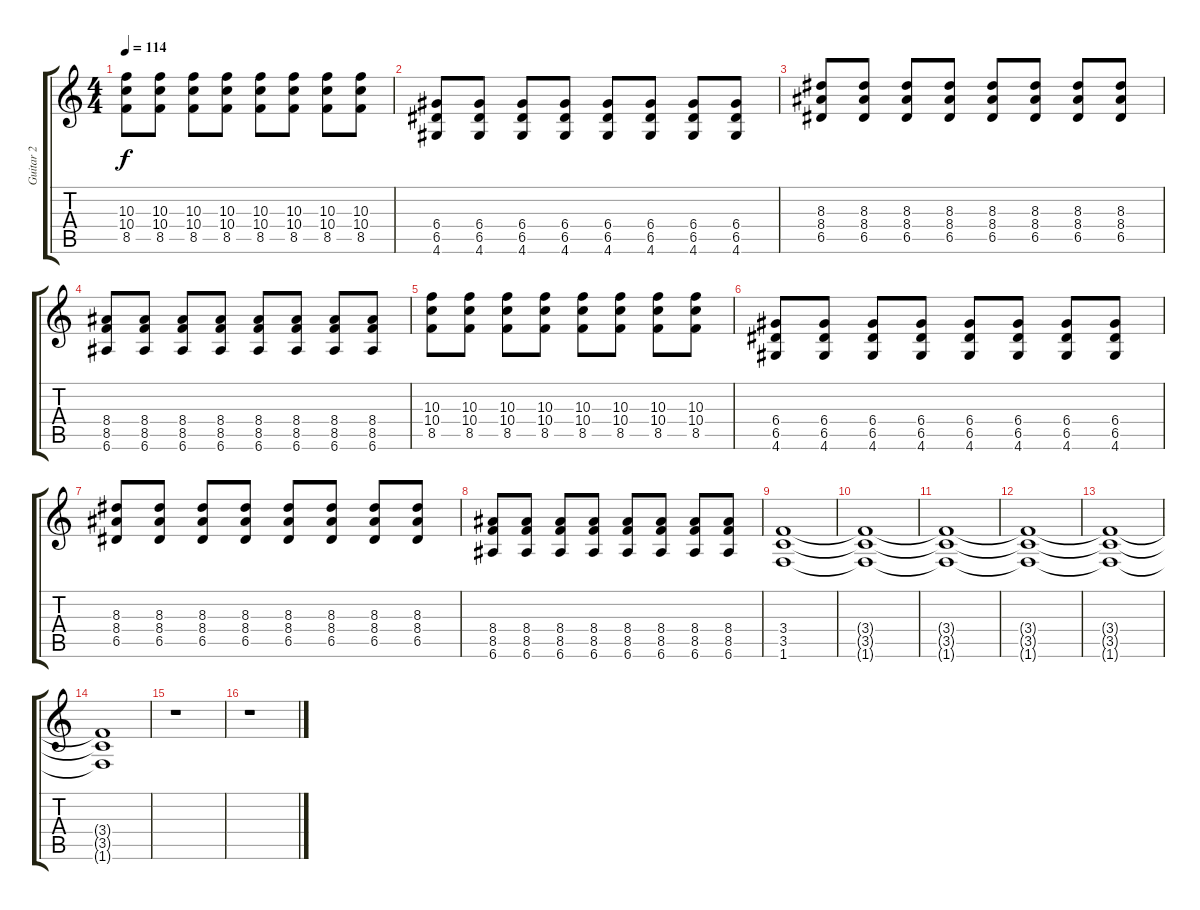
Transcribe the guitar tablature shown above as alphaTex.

\track ("Guitar 2" "Guitar 2") {instrument distortionguitar}
\staff {score tabs}
\tuning (E4 B3 G3 D3 A2 E2) {hide}
\ts (4 4)
\tempo 114
\clef g2
\ks c
(10.3 10.4 8.5).8{dy f} (10.3 10.4 8.5).8 (10.3 10.4 8.5).8 (10.3 10.4 8.5).8 (10.3 10.4 8.5).8 (10.3 10.4 8.5).8 (10.3 10.4 8.5).8 (10.3 10.4 8.5).8 |
(6.4 6.5 4.6).8 (6.4 6.5 4.6).8 (6.4 6.5 4.6).8 (6.4 6.5 4.6).8 (6.4 6.5 4.6).8 (6.4 6.5 4.6).8 (6.4 6.5 4.6).8 (6.4 6.5 4.6).8 |
(8.3 8.4 6.5).8 (8.3 8.4 6.5).8 (8.3 8.4 6.5).8 (8.3 8.4 6.5).8 (8.3 8.4 6.5).8 (8.3 8.4 6.5).8 (8.3 8.4 6.5).8 (8.3 8.4 6.5).8 |
(8.4 8.5 6.6).8 (8.4 8.5 6.6).8 (8.4 8.5 6.6).8 (8.4 8.5 6.6).8 (8.4 8.5 6.6).8 (8.4 8.5 6.6).8 (8.4 8.5 6.6).8 (8.4 8.5 6.6).8 |
(10.3 10.4 8.5).8 (10.3 10.4 8.5).8 (10.3 10.4 8.5).8 (10.3 10.4 8.5).8 (10.3 10.4 8.5).8 (10.3 10.4 8.5).8 (10.3 10.4 8.5).8 (10.3 10.4 8.5).8 |
(6.4 6.5 4.6).8 (6.4 6.5 4.6).8 (6.4 6.5 4.6).8 (6.4 6.5 4.6).8 (6.4 6.5 4.6).8 (6.4 6.5 4.6).8 (6.4 6.5 4.6).8 (6.4 6.5 4.6).8 |
(8.3 8.4 6.5).8 (8.3 8.4 6.5).8 (8.3 8.4 6.5).8 (8.3 8.4 6.5).8 (8.3 8.4 6.5).8 (8.3 8.4 6.5).8 (8.3 8.4 6.5).8 (8.3 8.4 6.5).8 |
(8.4 8.5 6.6).8 (8.4 8.5 6.6).8 (8.4 8.5 6.6).8 (8.4 8.5 6.6).8 (8.4 8.5 6.6).8 (8.4 8.5 6.6).8 (8.4 8.5 6.6).8 (8.4 8.5 6.6).8 |
(3.4 3.5 1.6).1 |
(3.4{t} 3.5{t} 1.6{t}).1 |
(3.4{t} 3.5{t} 1.6{t}).1{volume 14} |
(3.4{t} 3.5{t} 1.6{t}).1{volume 10} |
(3.4{t} 3.5{t} 1.6{t}).1{volume 8} |
(3.4{t} 3.5{t} 1.6{t}).1{volume 6} |
r.1 |
r.1
